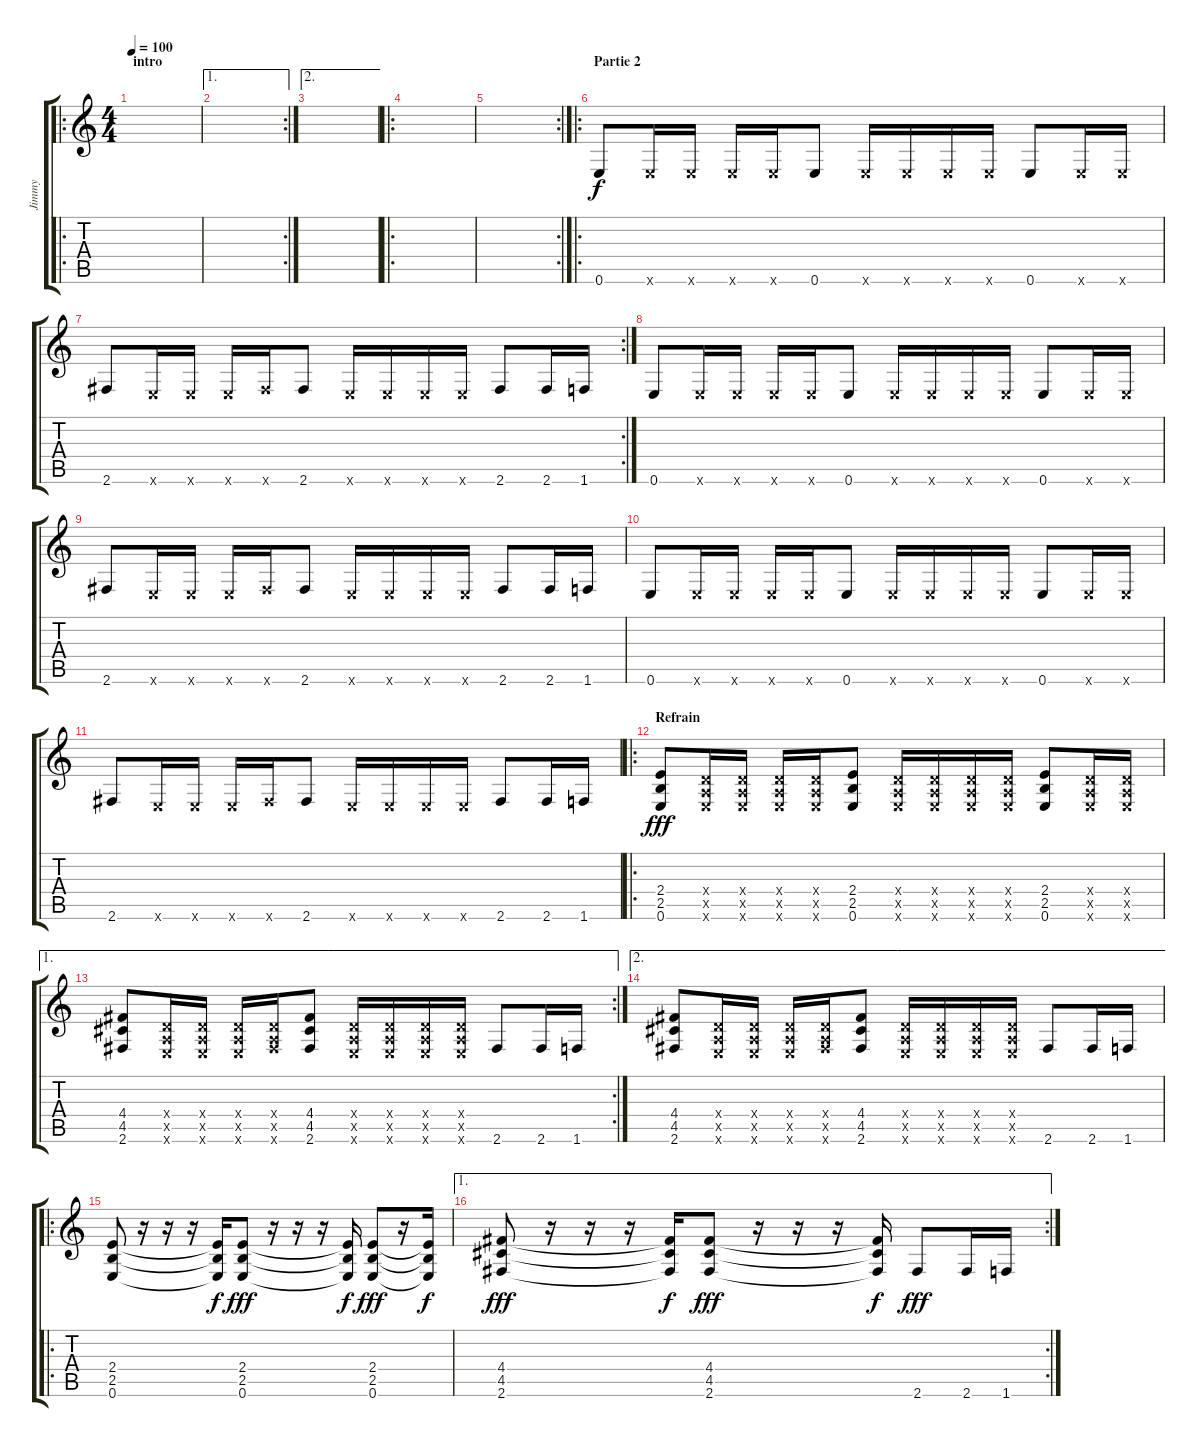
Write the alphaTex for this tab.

\track ("Jimmy" "Jimmy") {instrument distortionguitar}
\staff {score tabs}
\tuning (E4 B3 G3 D3 A2 E2) {hide}
\ro
\ts (4 4)
\section ("" "intro")
\tempo 100
\clef g2
\ks c
|
\ae 1
\rc 2
|
\ae 2
|
\ro
|
\rc 2
|
\ro
\section ("" "Partie 2")
0.6.8 0.6{x}.16 0.6{x}.16 0.6{x}.16 0.6{x}.16 0.6.8 0.6{x}.16 0.6{x}.16 0.6{x}.16 0.6{x}.16 0.6.8 0.6{x}.16 0.6{x}.16 |
\rc 2
2.6.8 0.6{x}.16 0.6{x}.16 0.6{x}.16 2.6{x}.16 2.6.8 0.6{x}.16 0.6{x}.16 0.6{x}.16 0.6{x}.16 2.6.8 2.6.16 1.6.16 |
0.6.8 0.6{x}.16 0.6{x}.16 0.6{x}.16 0.6{x}.16 0.6.8 0.6{x}.16 0.6{x}.16 0.6{x}.16 0.6{x}.16 0.6.8 0.6{x}.16 0.6{x}.16 |
2.6.8 0.6{x}.16 0.6{x}.16 0.6{x}.16 2.6{x}.16 2.6.8 0.6{x}.16 0.6{x}.16 0.6{x}.16 0.6{x}.16 2.6.8 2.6.16 1.6.16 |
0.6.8 0.6{x}.16 0.6{x}.16 0.6{x}.16 0.6{x}.16 0.6.8 0.6{x}.16 0.6{x}.16 0.6{x}.16 0.6{x}.16 0.6.8 0.6{x}.16 0.6{x}.16 |
2.6.8 0.6{x}.16 0.6{x}.16 0.6{x}.16 2.6{x}.16 2.6.8 0.6{x}.16 0.6{x}.16 0.6{x}.16 0.6{x}.16 2.6.8 2.6.16 1.6.16 |
\ro
\section ("" "Refrain")
(2.4 2.5 0.6).8{dy fff} (0.4{x} 0.5{x} 0.6{x}).16 (0.4{x} 0.5{x} 0.6{x}).16 (0.4{x} 0.5{x} 0.6{x}).16 (0.4{x} 0.5{x} 0.6{x}).16 (2.4 2.5 0.6).8 (0.4{x} 0.5{x} 0.6{x}).16 (0.4{x} 0.5{x} 0.6{x}).16 (0.4{x} 0.5{x} 0.6{x}).16 (0.4{x} 0.5{x} 0.6{x}).16 (2.4 2.5 0.6).8 (0.4{x} 0.5{x} 0.6{x}).16 (0.4{x} 0.5{x} 0.6{x}).16 |
\ae 1
\rc 2
(4.4 4.5 2.6).8 (0.4{x} 0.5{x} 0.6{x}).16 (0.4{x} 0.5{x} 0.6{x}).16 (0.4{x} 0.5{x} 0.6{x}).16 (0.4{x} 0.5{x} 2.6{x}).16 (4.4 4.5 2.6).8 (0.4{x} 0.5{x} 0.6{x}).16 (0.4{x} 0.5{x} 0.6{x}).16 (0.4{x} 0.5{x} 0.6{x}).16 (0.4{x} 0.5{x} 0.6{x}).16 2.6.8 2.6.16 1.6.16 |
\ae 2
(4.4 4.5 2.6).8 (0.4{x} 0.5{x} 0.6{x}).16 (0.4{x} 0.5{x} 0.6{x}).16 (0.4{x} 0.5{x} 0.6{x}).16 (0.4{x} 0.5{x} 2.6{x}).16 (4.4 4.5 2.6).8 (0.4{x} 0.5{x} 0.6{x}).16 (0.4{x} 0.5{x} 0.6{x}).16 (0.4{x} 0.5{x} 0.6{x}).16 (0.4{x} 0.5{x} 0.6{x}).16 2.6.8 2.6.16 1.6.16 |
\ro
(2.4 2.5 0.6).8 r.16 r.16 r.16 (2.4{t} 2.5{t} 0.6{t}).16{dy f} (2.4 2.5 0.6).8{dy fff} r.16 r.16 r.16 (2.4{t} 2.5{t} 0.6{t}).16{dy f} (2.4 2.5 0.6).8{dy fff} r.16 (2.4{t} 2.5{t} 0.6{t}).16{dy f} |
\ae 1
\rc 2
(4.4 4.5 2.6).8{dy fff} r.16 r.16 r.16 (4.4{t} 4.5{t} 2.6{t}).16{dy f} (4.4 4.5 2.6).8{dy fff} r.16 r.16 r.16 (4.4{t} 4.5{t} 2.6{t}).16{dy f} 2.6.8{dy fff} 2.6.16 1.6.16
